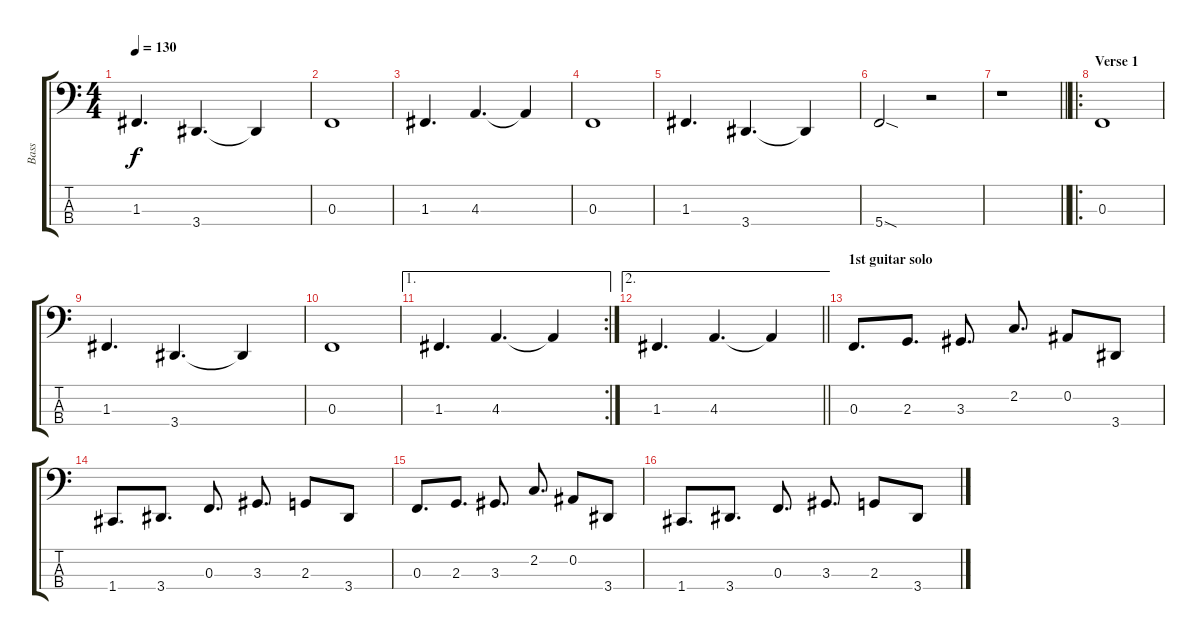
\track ("Bass" "Bass") {instrument electricbassfinger}
\staff {score tabs}
\tuning (Eb2 Bb1 F1 C1) {hide}
\ts (4 4)
\tempo 130
\clef f4
\ks c
1.3.4{d dy f} 3.4.4{d} 3.4{t}.4 |
0.3.1 |
1.3.4{d} 4.3.4{d} 4.3{t}.4 |
0.3.1 |
1.3.4{d} 3.4.4{d} 3.4{t}.4 |
5.4{sod}.2 r.2 |
\barLineRight lightlight
r.1 |
\ro
\section ("" "Verse 1")
0.3.1 |
1.3.4{d} 3.4.4{d} 3.4{t}.4 |
0.3.1 |
\ae 1
\rc 2
1.3.4{d} 4.3.4{d} 4.3{t}.4 |
\ae 2
\barLineRight lightlight
1.3.4{d} 4.3.4{d} 4.3{t}.4 |
\section ("" "1st guitar solo")
0.3.8{d} 2.3.8{d} 3.3.8{d} 2.2.8{d} 0.2.8 3.4.8 |
1.4.8{d} 3.4.8{d} 0.3.8{d} 3.3.8{d} 2.3.8 3.4.8 |
0.3.8{d} 2.3.8{d} 3.3.8{d} 2.2.8{d} 0.2.8 3.4.8 |
1.4.8{d} 3.4.8{d} 0.3.8{d} 3.3.8{d} 2.3.8 3.4.8
